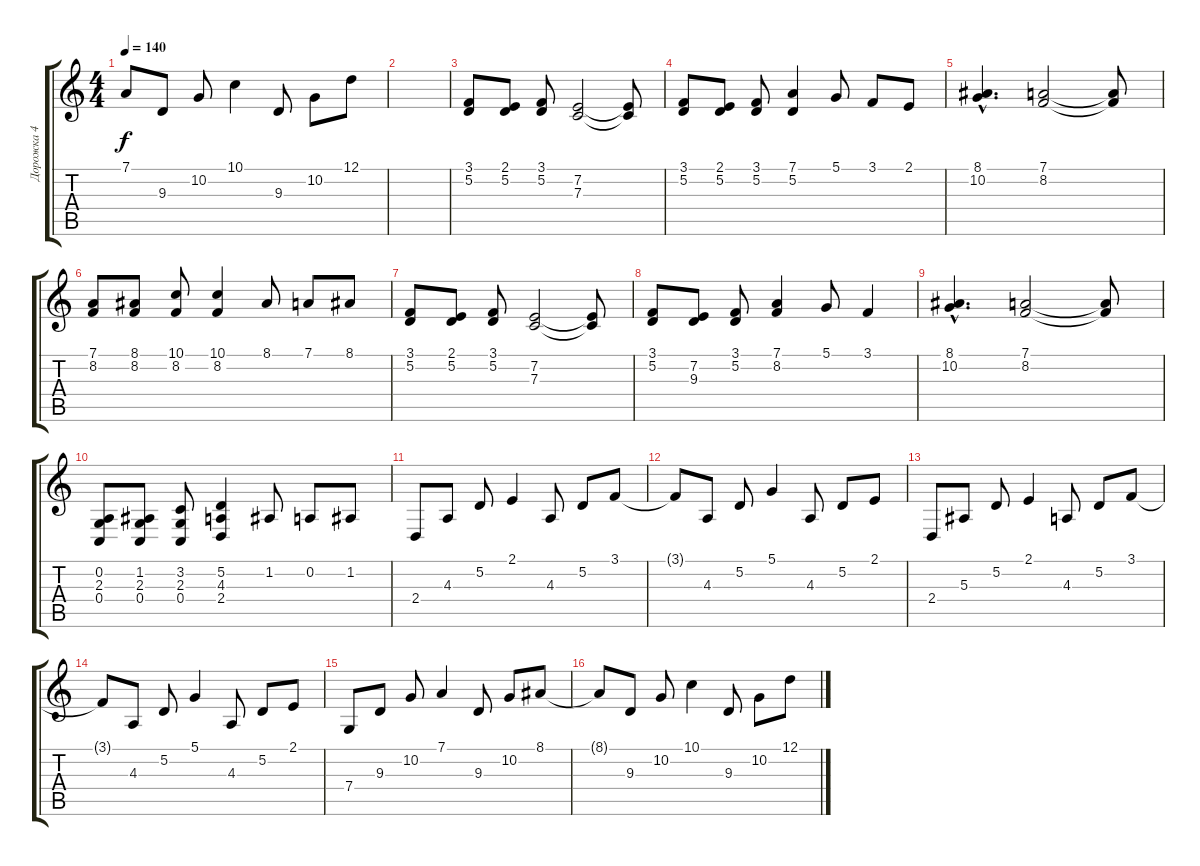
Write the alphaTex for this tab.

\track ("Дорожка 4" "Дорожка 4") {instrument harpsichord}
\staff {score tabs}
\tuning (D4 A3 F3 C3 G2 D2) {hide}
\ts (4 4)
\tempo 140
\clef g2
\ks c
7.1.8{dy f} 9.3.8 10.2.8 10.1.4 9.3.8 10.2.8 12.1.8 |
|
(3.1 5.2).8 (2.1 5.2).8 (3.1 5.2).8 (7.2 7.3).2 (7.2{t} 7.3{t}).8 |
(3.1 5.2).8 (2.1 5.2).8 (3.1 5.2).8 (7.1 5.2).4 5.1.8 3.1.8 2.1.8 |
(8.1{hac} 10.2{hac}).4{d} (7.1 8.2).2 (7.1{t} 8.2{t}).8 |
(7.1 8.2).8 (8.1 8.2).8 (10.1 8.2).8 (10.1 8.2).4 8.1.8 7.1.8 8.1.8 |
(3.1 5.2).8 (2.1 5.2).8 (3.1 5.2).8 (7.2 7.3).2 (7.2{t} 7.3{t}).8 |
(3.1 5.2).8 (7.2 9.3).8 (3.1 5.2).8 (7.1 8.2).4 5.1.8 3.1.4 |
(8.1{hac} 10.2{hac}).4{d} (7.1 8.2).2 (7.1{t} 8.2{t}).8 |
(0.2 2.3 0.4).8 (1.2 2.3 0.4).8 (3.2 2.3 0.4).8 (5.2 4.3 2.4).4 1.2.8 0.2.8 1.2.8 |
2.4.8 4.3.8 5.2.8 2.1.4 4.3.8 5.2.8 3.1.8 |
3.1{t}.8 4.3.8 5.2.8 5.1.4 4.3.8 5.2.8 2.1.8 |
2.4.8 5.3.8 5.2.8 2.1.4 4.3.8 5.2.8 3.1.8 |
3.1{t}.8 4.3.8 5.2.8 5.1.4 4.3.8 5.2.8 2.1.8 |
7.4.8 9.3.8 10.2.8 7.1.4 9.3.8 10.2.8 8.1.8 |
8.1{t}.8 9.3.8 10.2.8 10.1.4 9.3.8 10.2.8 12.1.8
